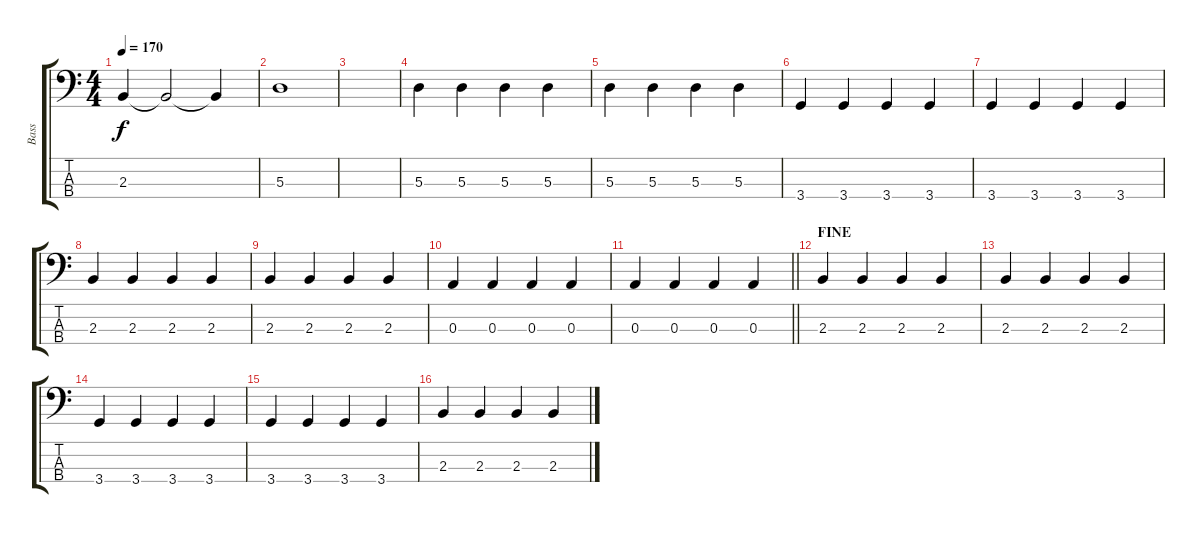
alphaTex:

\track ("Bass" "Bass") {instrument electricbasspick}
\staff {score tabs}
\tuning (G2 D2 A1 E1) {hide}
\ts (4 4)
\tempo 170
\clef f4
\ks c
2.3.4{dy f} 2.3{t}.2 2.3{t}.4 |
5.3.1 |
|
5.3.4 5.3.4 5.3.4 5.3.4 |
5.3.4 5.3.4 5.3.4 5.3.4 |
3.4.4 3.4.4 3.4.4 3.4.4 |
3.4.4 3.4.4 3.4.4 3.4.4 |
2.3.4 2.3.4 2.3.4 2.3.4 |
2.3.4 2.3.4 2.3.4 2.3.4 |
0.3.4 0.3.4 0.3.4 0.3.4 |
\barLineRight lightlight
0.3.4 0.3.4 0.3.4 0.3.4 |
\section ("" "FINE")
2.3.4 2.3.4 2.3.4 2.3.4 |
2.3.4 2.3.4 2.3.4 2.3.4 |
3.4.4 3.4.4 3.4.4 3.4.4 |
3.4.4 3.4.4 3.4.4 3.4.4 |
2.3.4 2.3.4 2.3.4 2.3.4
